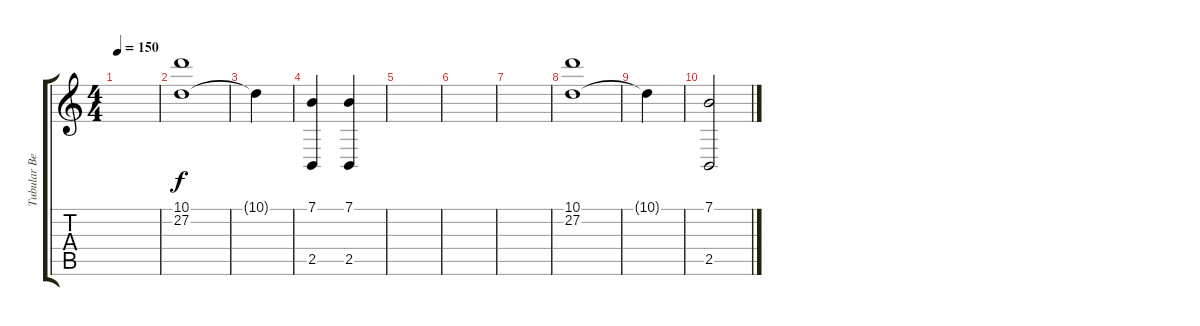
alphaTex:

\track ("Tubular Bells" "Tubular Be") {instrument tubularbells}
\staff {score tabs}
\tuning (E4 B3 G3 D3 A2 E2) {hide}
\ts (4 4)
\tempo 150
\clef g2
\ks c
|
(10.1 27.2).1 |
10.1{t}.4 |
(7.1 2.5).4 (7.1 2.5).4 |
|
|
|
(10.1 27.2).1 |
10.1{t}.4 |
(7.1 2.5).2
